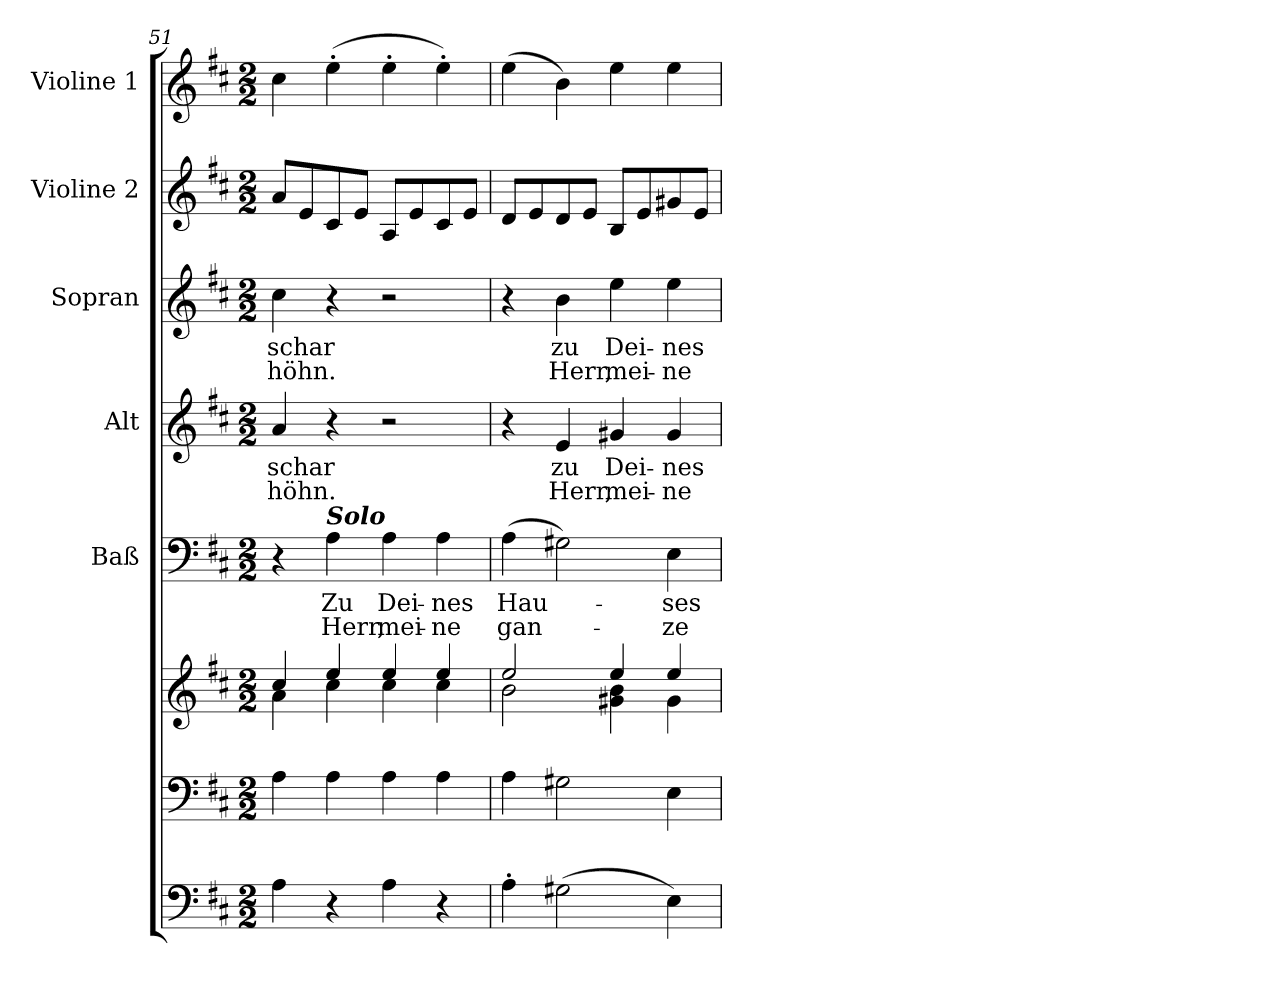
**kern	**kern	**kern	**kern	**text	**text	**kern	**text	**text	**kern	**text	**text	**kern	**kern
*part7	*part6	*part6	*part5	*part5	*part5	*part4	*part4	*part4	*part3	*part3	*part3	*part2	*part1
*staff8	*staff7	*staff6	*staff5	*staff5	*staff5	*staff4	*staff4	*staff4	*staff3	*staff3	*staff3	*staff2	*staff1
*	*	*	*I"Baß	*	*	*I"Alt	*	*	*I"Sopran	*	*	*I"Violine 2	*I"Violine 1
*	*	*	*	*	*	*	*	*	*	*	*	*I'Vln	*I'Vln
*clefF4	*clefF4	*clefG2	*clefF4	*	*	*clefG2	*	*	*clefG2	*	*	*clefG2	*clefG2
*ITrd7c12	*	*	*	*	*	*	*	*	*	*	*	*	*
*k[f#c#]	*k[f#c#]	*k[f#c#]	*k[f#c#]	*	*	*k[f#c#]	*	*	*k[f#c#]	*	*	*k[f#c#]	*k[f#c#]
*D:	*D:	*D:	*D:	*	*	*D:	*	*	*D:	*	*	*D:	*D:
*M2/2	*M2/2	*M2/2	*M2/2	*	*	*M2/2	*	*	*M2/2	*	*	*M2/2	*M2/2
=51	=51	=51	=51	=51	=51	=51	=51	=51	=51	=51	=51	=51	=51
*	*	*^	*	*	*	*	*	*	*	*	*	*	*
!	!	!	!	!	!	!	!	!LO:LY:b	!LO:LY:b	!	!LO:LY:b	!LO:LY:b	!	!
4AA\	4A\	4cc#/	4a\	4r	.	.	4a/	-schar	-höhn.	4cc#\	-schar	-höhn.	8a/L	4cc#\
.	.	.	.	.	.	.	.	.	.	.	.	.	8e/	.
!	!	!	!	!LO:TX:a:Bi:t=Solo	!	!	!	!	!	!	!	!	!	!
!	!	!	!	!	!LO:LY:b	!LO:LY:b	!	!	!	!	!	!	!	!
4r	4A\	4ee/	4cc#\	4A\	Zu	Herr,	4r	.	.	4r	.	.	8c#/	(>4ee'>\
.	.	.	.	.	.	.	.	.	.	.	.	.	8e/J	.
!	!	!	!	!	!LO:LY:b	!LO:LY:b	!	!	!	!	!	!	!	!
4AA\	4A\	4ee/	4cc#\	4A\	Dei-	mei-	2r	.	.	2r	.	.	8A/L	4ee'>\
.	.	.	.	.	.	.	.	.	.	.	.	.	8e/	.
!	!	!	!	!	!LO:LY:b	!LO:LY:b	!	!	!	!	!	!	!	!
4r	4A\	4ee/	4cc#\	4A\	-nes	-ne	.	.	.	.	.	.	8c#/	4ee'>\)
.	.	.	.	.	.	.	.	.	.	.	.	.	8e/J	.
!!LO:PB:g=z
=52	=52	=52	=52	=52	=52	=52	=52	=52	=52	=52	=52	=52	=52	=52
!	!	!	!	!	!LO:LY:b	!LO:LY:b	!	!	!	!	!	!	!	!
4AA'>\	4A\	2ee/	2b\	(>4A\	Hau-	gan-	4r	.	.	4r	.	.	8d/L	(>4ee\
.	.	.	.	.	.	.	.	.	.	.	.	.	8e/	.
!	!	!	!	!	!	!	!	!LO:LY:b	!LO:LY:b	!	!LO:LY:b	!LO:LY:b	!	!
(>2GG#X\	2G#X\	.	.	2G#X\)	.	.	4e/	zu	Herr,	4b\	zu	Herr,	8d/	4b\)
.	.	.	.	.	.	.	.	.	.	.	.	.	8e/J	.
!	!	!	!	!	!	!	!	!LO:LY:b	!LO:LY:b	!	!LO:LY:b	!LO:LY:b	!	!
.	.	4ee/	4g#X\ 4b\	.	.	.	4g#X/	Dei-	mei-	4ee\	Dei-	mei-	8B/L	4ee\
.	.	.	.	.	.	.	.	.	.	.	.	.	8e/	.
!	!	!	!	!	!LO:LY:b	!LO:LY:b	!	!LO:LY:b	!LO:LY:b	!	!LO:LY:b	!LO:LY:b	!	!
4EE\)	4E\	4ee/	4g#\	4E\	-ses	-ze	4g#/	-nes	-ne	4ee\	-nes	-ne	8g#X/	4ee\
.	.	.	.	.	.	.	.	.	.	.	.	.	8e/J	.
*	*	*v	*v	*	*	*	*	*	*	*	*	*	*	*
=	=	=	=	=	=	=	=	=	=	=	=	=	=
*-	*-	*-	*-	*-	*-	*-	*-	*-	*-	*-	*-	*-	*-
